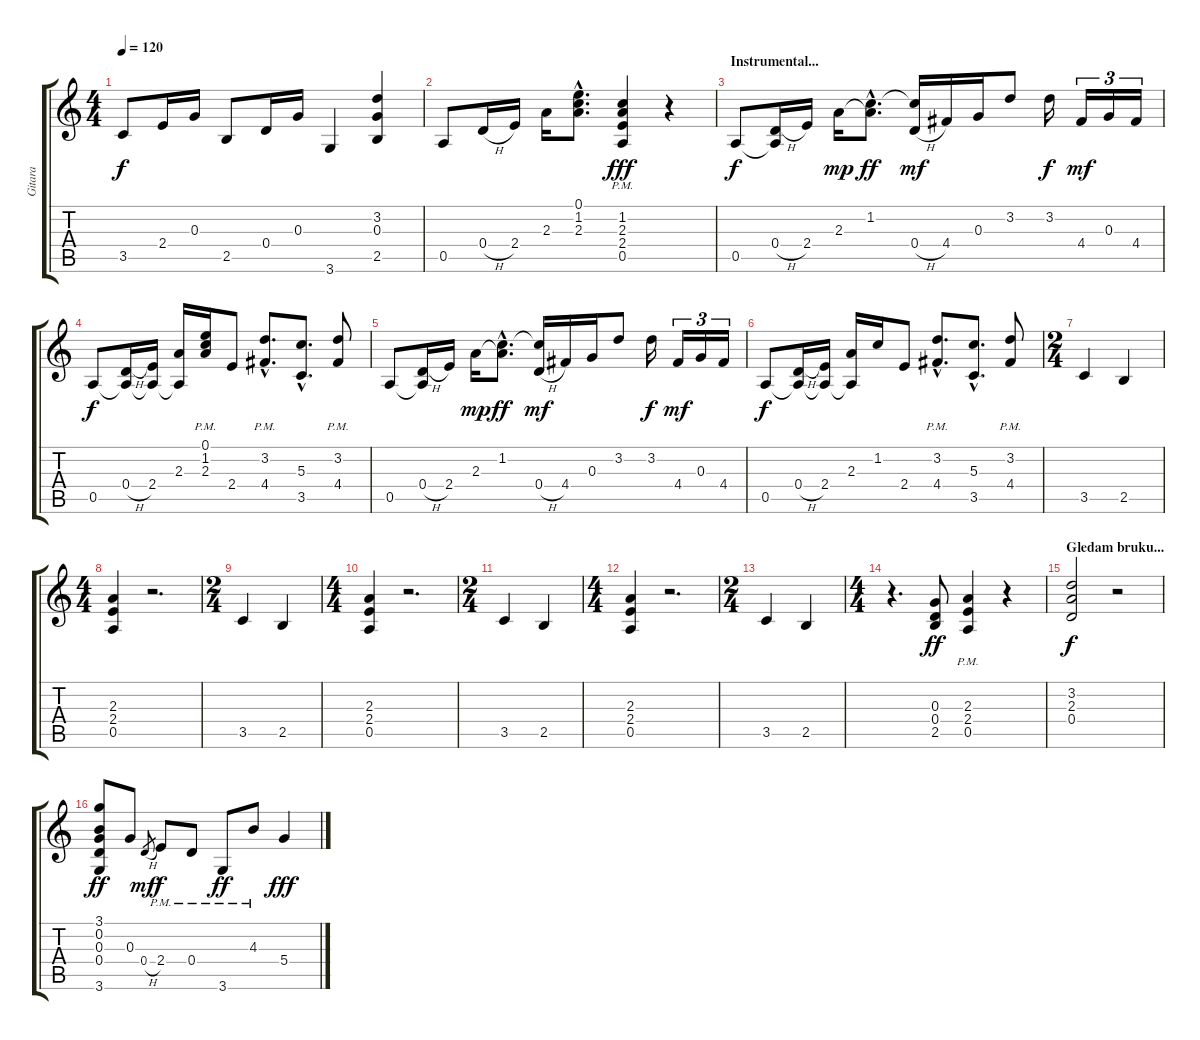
\track ("Gitara" "Gitara") {instrument acousticguitarsteel}
\staff {score tabs}
\tuning (E4 B3 G3 D3 A2 E2) {hide}
\ts (4 4)
\tempo 120
\clef g2
\ks c
3.5.8{dy f} 2.4.16 0.3.16 2.5.8 0.4.16 0.3.16 3.6.4 (3.2 0.3 2.5).4 |
0.5.8 0.4{h}.16 2.4.16 2.3.16 (0.1{hac} 1.2{hac} 2.3{hac}).8{d} (1.2{pm} 2.3{pm} 2.4{pm} 0.5{pm}).4{dy fff} r.4 |
\section ("" "Instrumental...")
0.5.8{dy f} (0.4{h} 0.5{t}).16 2.4.16 2.3.16{dy mp} (1.2{hac} 2.3{hac t}).8{d dy ff} (1.2{t} 0.4{h}).16{dy mf} 4.4.16 0.3.16 3.2.8 3.2.16{dy f} 4.4.16{tu (3 2) dy mf} 0.3.16{tu (3 2)} 4.4.16{tu (3 2)} |
0.5.8{dy f} (0.4{h} 0.5{t}).16 (2.4 0.5{t}).16 (2.3 0.5{t}).16 (0.1{pm} 1.2{pm} 2.3{pm}).16 2.4.8 (3.2{hac pm} 4.4{hac pm}).8{d} (5.3{hac} 3.5{hac}).8{d} (3.2{pm} 4.4{pm}).8 |
0.5.8 (0.4{h} 0.5{t}).16 2.4.16 2.3.16{dy mp} (1.2{hac} 2.3{hac t}).8{d dy ff} (1.2{t} 0.4{h}).16{dy mf} 4.4.16 0.3.16 3.2.8 3.2.16{dy f} 4.4.16{tu (3 2) dy mf} 0.3.16{tu (3 2)} 4.4.16{tu (3 2)} |
0.5.8{dy f} (0.4{h} 0.5{t}).16 (2.4 0.5{t}).16 (2.3 0.5{t}).16 1.2.16 2.4.8 (3.2{hac pm} 4.4{hac pm}).8{d} (5.3{hac} 3.5{hac}).8{d} (3.2{pm} 4.4{pm}).8 |
\ts (2 4)
3.5.4 2.5.4 |
\ts (4 4)
(2.3 2.4 0.5).4 r.2{d} |
\ts (2 4)
3.5.4 2.5.4 |
\ts (4 4)
(2.3 2.4 0.5).4 r.2{d} |
\ts (2 4)
3.5.4 2.5.4 |
\ts (4 4)
(2.3 2.4 0.5).4 r.2{d} |
\ts (2 4)
3.5.4 2.5.4 |
\ts (4 4)
r.4{d} (0.3 0.4 2.5).8{dy ff} (2.3{pm} 2.4{pm} 0.5{pm}).4 r.4 |
\section ("" "Gledam bruku...")
(3.2 2.3 0.4).2{dy f} r.2 |
(3.1 0.2 0.3 0.4 3.6).8{dy ff} 0.3.8 0.4{h}.8{gr dy mf} 2.4{pm}.8{dy f} 0.4{pm}.8 3.6{pm}.8{dy ff} 4.3{pm}.8 5.4.4{dy fff}
